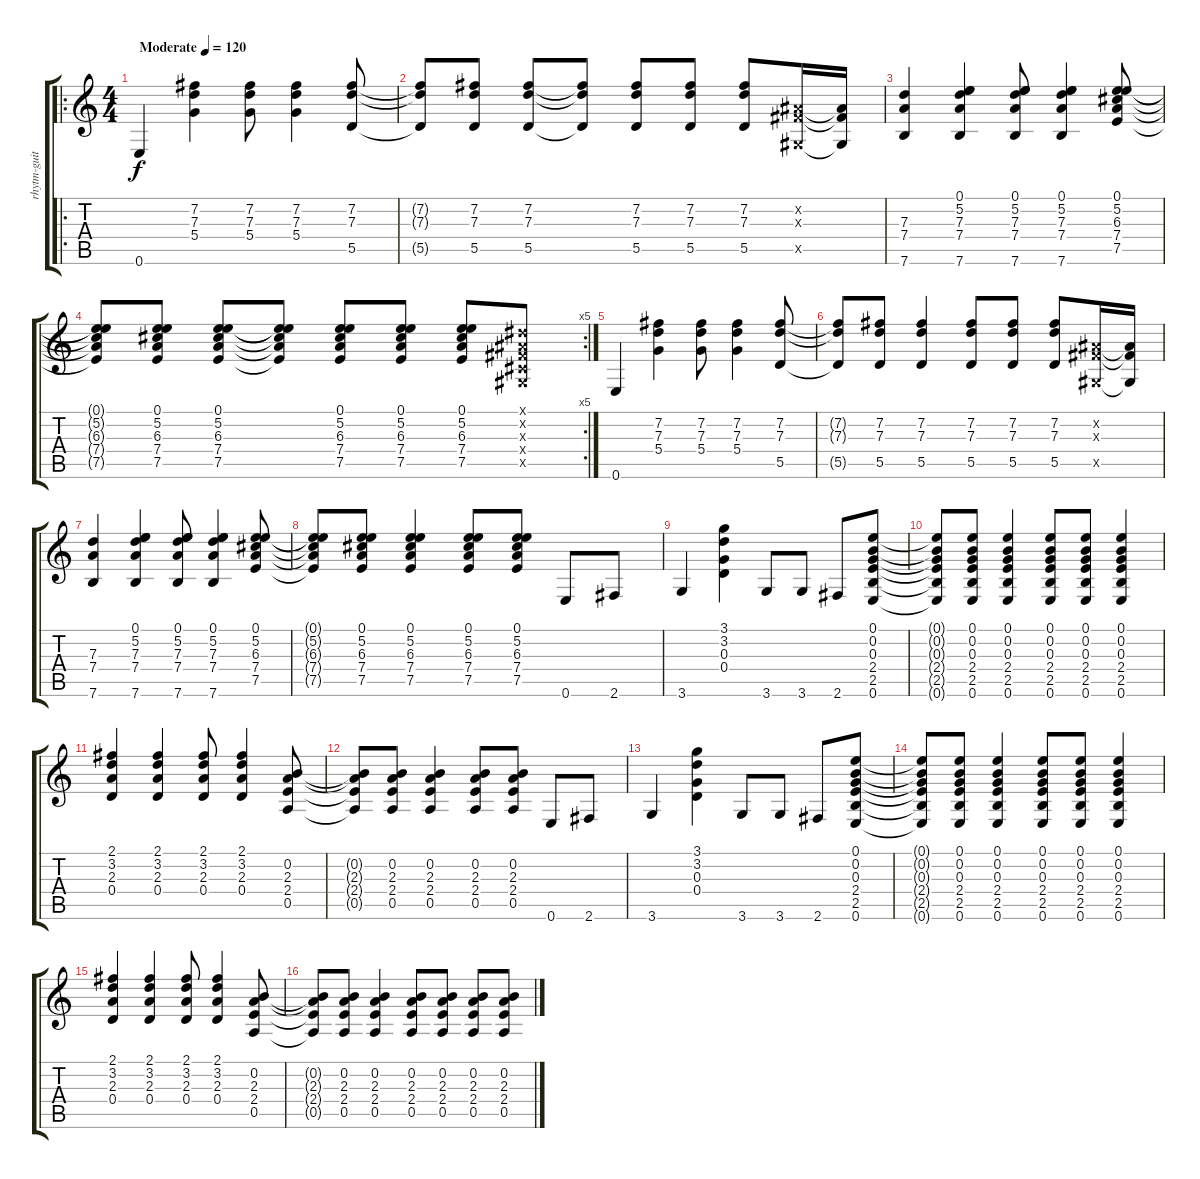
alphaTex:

\track ("rhytm-guitar/Courtney" "rhytm-guit") {instrument acousticguitarsteel}
\staff {score tabs}
\tuning (E4 B3 G3 D3 A2 E2) {hide}
\ro
\ts (4 4)
\tempo (120 "Moderate")
\clef g2
\ks c
0.6.4{dy f instrument acousticguitarsteel} (7.2 7.3 5.4).4 (7.2 7.3 5.4).8 (7.2 7.3 5.4).4 (7.2 7.3 5.5).8 |
(7.2{t} 7.3{t} 5.5{t}).8 (7.2 7.3 5.5).8 (7.2 7.3 5.5).8 (7.2{t} 7.3{t} 5.5{t}).8 (7.2 7.3 5.5).8 (7.2 7.3 5.5).8 (7.2 7.3 5.5).8 (-1.2{x} -1.3{x} -1.5{x}).16 (-1.2{t} -1.3{t} -1.5{t}).16 |
(7.3 7.4 7.6).4 (0.1 5.2 7.3 7.4 7.6).4 (0.1 5.2 7.3 7.4 7.6).8 (0.1 5.2 7.3 7.4 7.6).4 (0.1 5.2 6.3 7.4 7.5).8 |
\rc 5
(0.1{t} 5.2{t} 6.3{t} 7.4{t} 7.5{t}).8 (0.1 5.2 6.3 7.4 7.5).8 (0.1 5.2 6.3 7.4 7.5).8 (0.1{t} 5.2{t} 6.3{t} 7.4{t} 7.5{t}).8 (0.1 5.2 6.3 7.4 7.5).8 (0.1 5.2 6.3 7.4 7.5).8 (0.1 5.2 6.3 7.4 7.5).8 (-1.1{x} -1.2{x} -1.3{x} -1.4{x} -1.5{x}).8 |
0.6.4 (7.2 7.3 5.4).4 (7.2 7.3 5.4).8 (7.2 7.3 5.4).4 (7.2 7.3 5.5).8 |
(7.2{t} 7.3{t} 5.5{t}).8 (7.2 7.3 5.5).8 (7.2 7.3 5.5).4 (7.2 7.3 5.5).8 (7.2 7.3 5.5).8 (7.2 7.3 5.5).8 (-1.2{x} -1.3{x} -1.5{x}).16 (-1.2{t} -1.3{t} -1.5{t}).16 |
(7.3 7.4 7.6).4 (0.1 5.2 7.3 7.4 7.6).4 (0.1 5.2 7.3 7.4 7.6).8 (0.1 5.2 7.3 7.4 7.6).4 (0.1 5.2 6.3 7.4 7.5).8 |
(0.1{t} 5.2{t} 6.3{t} 7.4{t} 7.5{t}).8 (0.1 5.2 6.3 7.4 7.5).8 (0.1 5.2 6.3 7.4 7.5).4 (0.1 5.2 6.3 7.4 7.5).8 (0.1 5.2 6.3 7.4 7.5).8 0.6.8 2.6.8 |
3.6.4 (3.1 3.2 0.3 0.4).4 3.6.8 3.6.8 2.6.8 (0.1 0.2 0.3 2.4 2.5 0.6).8 |
(0.1{t} 0.2{t} 0.3{t} 2.4{t} 2.5{t} 0.6{t}).8 (0.1 0.2 0.3 2.4 2.5 0.6).8 (0.1 0.2 0.3 2.4 2.5 0.6).4 (0.1 0.2 0.3 2.4 2.5 0.6).8 (0.1 0.2 0.3 2.4 2.5 0.6).8 (0.1 0.2 0.3 2.4 2.5 0.6).4 |
(2.1 3.2 2.3 0.4).4 (2.1 3.2 2.3 0.4).4 (2.1 3.2 2.3 0.4).8 (2.1 3.2 2.3 0.4).4 (0.2 2.3 2.4 0.5).8 |
(0.2{t} 2.3{t} 2.4{t} 0.5{t}).8 (0.2 2.3 2.4 0.5).8 (0.2 2.3 2.4 0.5).4 (0.2 2.3 2.4 0.5).8 (0.2 2.3 2.4 0.5).8 0.6.8 2.6.8 |
3.6.4 (3.1 3.2 0.3 0.4).4 3.6.8 3.6.8 2.6.8 (0.1 0.2 0.3 2.4 2.5 0.6).8 |
(0.1{t} 0.2{t} 0.3{t} 2.4{t} 2.5{t} 0.6{t}).8 (0.1 0.2 0.3 2.4 2.5 0.6).8 (0.1 0.2 0.3 2.4 2.5 0.6).4 (0.1 0.2 0.3 2.4 2.5 0.6).8 (0.1 0.2 0.3 2.4 2.5 0.6).8 (0.1 0.2 0.3 2.4 2.5 0.6).4 |
(2.1 3.2 2.3 0.4).4 (2.1 3.2 2.3 0.4).4 (2.1 3.2 2.3 0.4).8 (2.1 3.2 2.3 0.4).4 (0.2 2.3 2.4 0.5).8 |
(0.2{t} 2.3{t} 2.4{t} 0.5{t}).8 (0.2 2.3 2.4 0.5).8 (0.2 2.3 2.4 0.5).4 (0.2 2.3 2.4 0.5).8 (0.2 2.3 2.4 0.5).8 (0.2 2.3 2.4 0.5).8 (0.2 2.3 2.4 0.5).8
